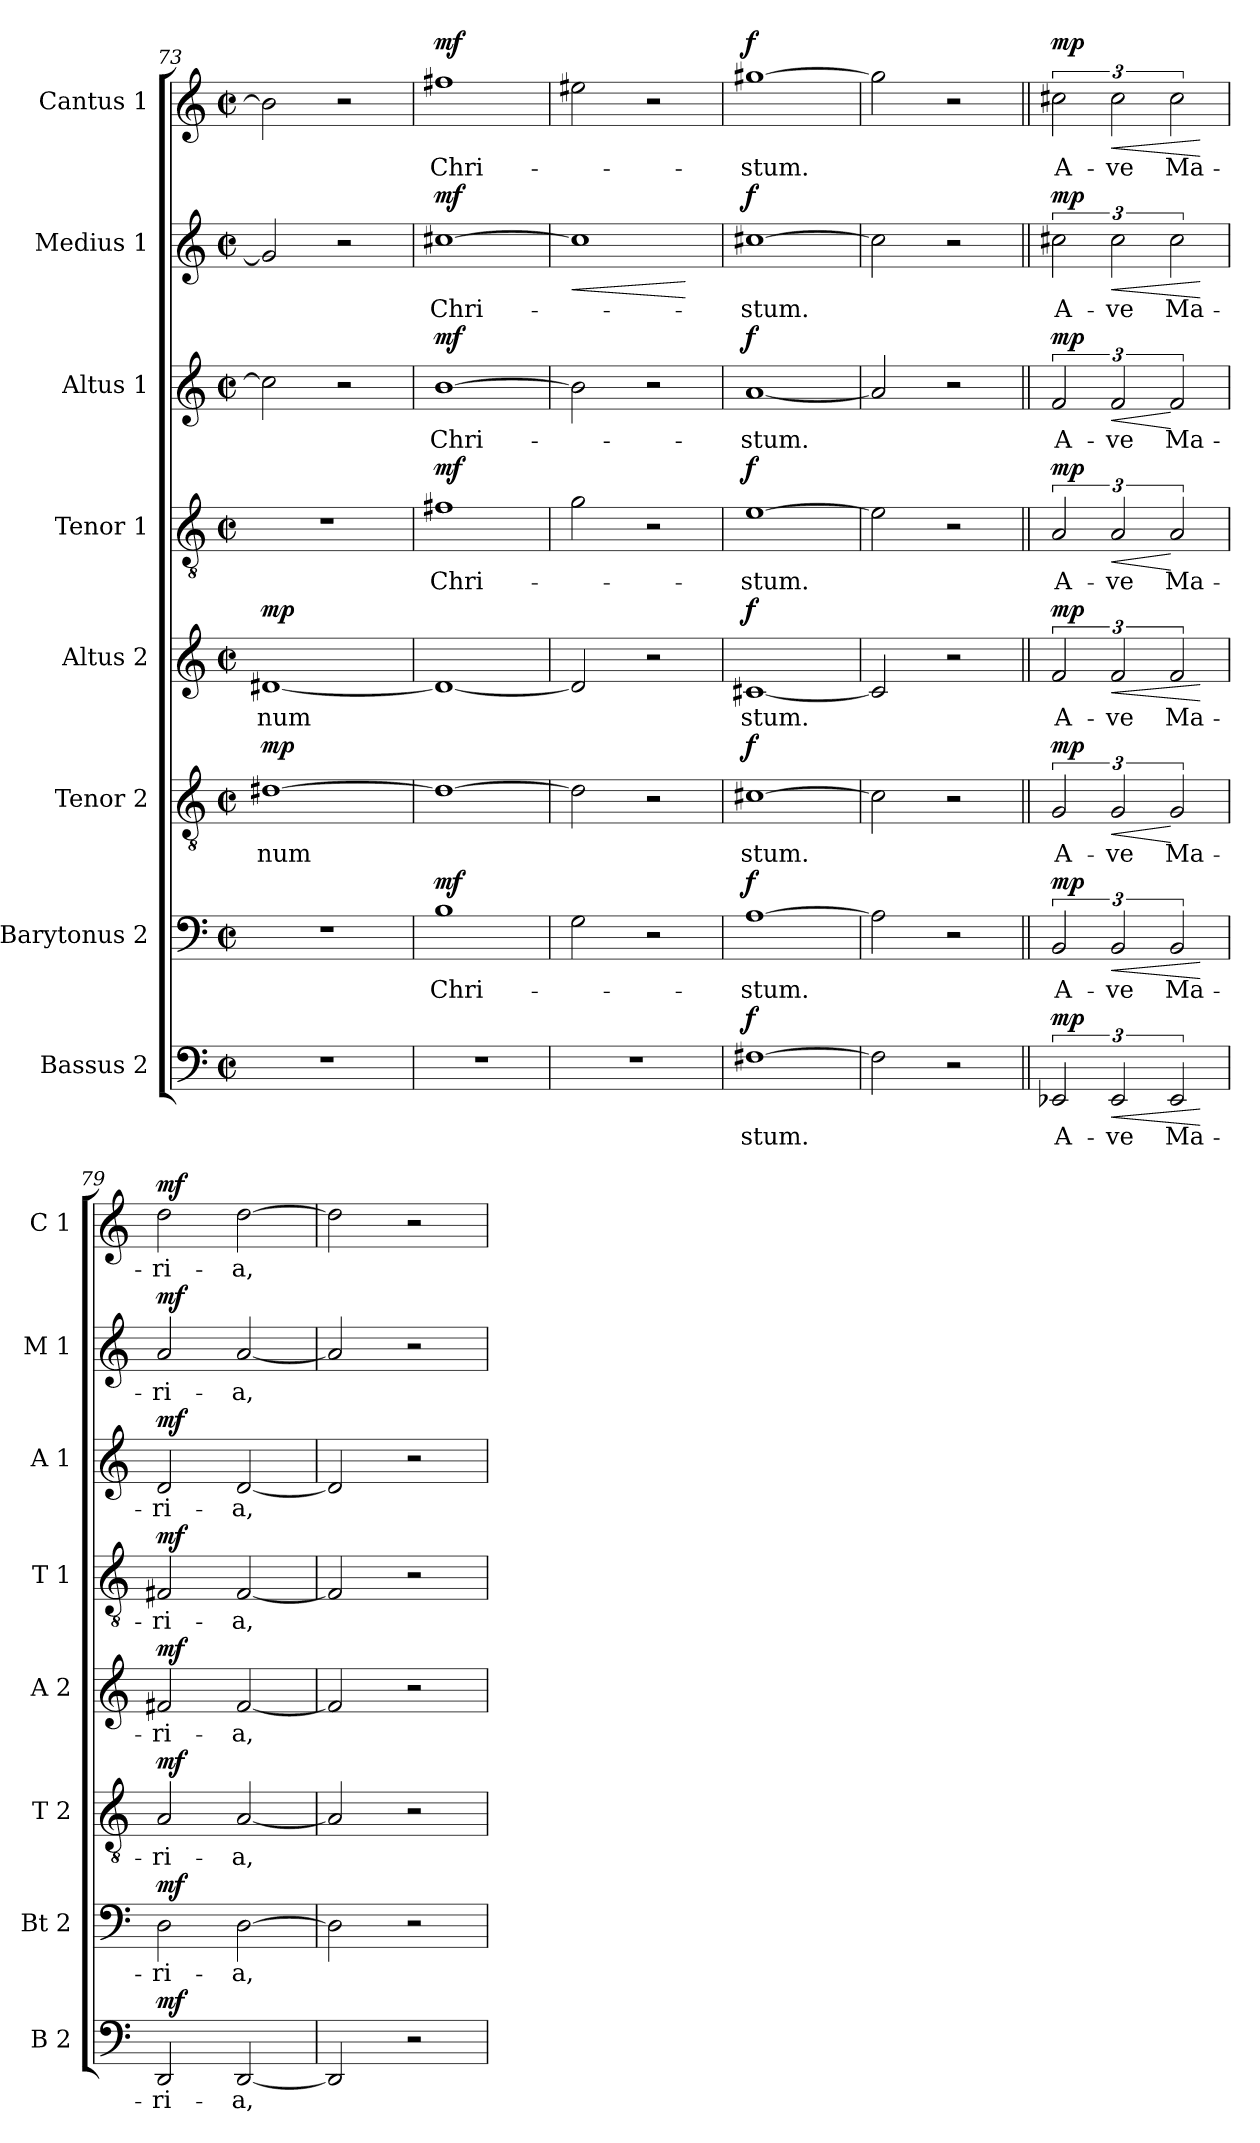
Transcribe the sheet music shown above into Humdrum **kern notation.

**kern	**text	**dynam	**kern	**text	**dynam	**kern	**text	**dynam	**kern	**text	**dynam	**kern	**text	**dynam	**kern	**text	**dynam	**kern	**text	**dynam	**kern	**text	**dynam
*part8	*part8	*part8	*part7	*part7	*part7	*part6	*part6	*part6	*part5	*part5	*part5	*part4	*part4	*part4	*part3	*part3	*part3	*part2	*part2	*part2	*part1	*part1	*part1
*staff8	*staff8	*staff8	*staff7	*staff7	*staff7	*staff6	*staff6	*staff6	*staff5	*staff5	*staff5	*staff4	*staff4	*staff4	*staff3	*staff3	*staff3	*staff2	*staff2	*staff2	*staff1	*staff1	*staff1
*I"Bassus 2	*	*	*I"Barytonus 2	*	*	*I"Tenor 2	*	*	*I"Altus 2	*	*	*I"Tenor 1	*	*	*I"Altus 1	*	*	*I"Medius 1	*	*	*I"Cantus 1	*	*
*I'B 2	*	*	*I'Bt 2	*	*	*I'T 2	*	*	*I'A 2	*	*	*I'T 1	*	*	*I'A 1	*	*	*I'M 1	*	*	*I'C 1	*	*
*clefF4	*	*	*clefF4	*	*	*clefGv2	*	*	*clefG2	*	*	*clefGv2	*	*	*clefG2	*	*	*clefG2	*	*	*clefG2	*	*
*k[]	*	*	*k[]	*	*	*k[]	*	*	*k[]	*	*	*k[]	*	*	*k[]	*	*	*k[]	*	*	*k[]	*	*
*C:	*	*	*C:	*	*	*C:	*	*	*C:	*	*	*C:	*	*	*C:	*	*	*C:	*	*	*C:	*	*
*M2/2	*	*	*M2/2	*	*	*M2/2	*	*	*M2/2	*	*	*M2/2	*	*	*M2/2	*	*	*M2/2	*	*	*M2/2	*	*
*met(c|)	*	*	*met(c|)	*	*	*met(c|)	*	*	*met(c|)	*	*	*met(c|)	*	*	*met(c|)	*	*	*met(c|)	*	*	*met(c|)	*	*
=73	=73	=73	=73	=73	=73	=73	=73	=73	=73	=73	=73	=73	=73	=73	=73	=73	=73	=73	=73	=73	=73	=73	=73
!	!	!	!	!	!	!	!LO:LY:b	!LO:DY:a	!	!LO:LY:b	!LO:DY:a	!	!	!	!	!	!	!	!	!	!	!	!
1r	.	.	1r	.	.	[1d#X	num	mp	[1d#X	num	mp	1r	.	.	2cc\]	.	.	2g#/]	.	.	2b\]	.	.
.	.	.	.	.	.	.	.	.	.	.	.	.	.	.	2r	.	.	2r	.	.	2r	.	.
=74	=74	=74	=74	=74	=74	=74	=74	=74	=74	=74	=74	=74	=74	=74	=74	=74	=74	=74	=74	=74	=74	=74	=74
!	!	!	!	!LO:LY:b	!LO:DY:a	!	!	!	!	!	!	!	!LO:LY:b	!LO:DY:a	!	!LO:LY:b	!LO:DY:a	!	!LO:LY:b	!LO:DY:a	!	!LO:LY:b	!LO:DY:a
1r	.	.	1B	Chri-	mf	1d#_	.	.	1d#_	.	.	1f#X	Chri-	mf	[1b	-Chri-	mf	[1cc#X	-Chri-	mf	1ff#X	-Chri-	mf
=75	=75	=75	=75	=75	=75	=75	=75	=75	=75	=75	=75	=75	=75	=75	=75	=75	=75	=75	=75	=75	=75	=75	=75
!	!	!	!	!	!	!	!	!	!	!	!	!	!	!	!	!	!	!	!	!LO:HP:b	!	!	!
1r	.	.	2G\	.	.	2d#\]	.	.	2d#/]	.	.	2g\	.	.	2b\]	.	.	1cc#]	.	<	2ee#X\	.	.
.	.	.	2r	.	.	2r	.	.	2r	.	.	2r	.	.	2r	.	.	.	.	.	2r	.	.
.	.	.	.	.	.	.	.	.	.	.	.	.	.	.	.	.	.	.	.	[	.	.	.
!!LO:PB:g=z
=76	=76	=76	=76	=76	=76	=76	=76	=76	=76	=76	=76	=76	=76	=76	=76	=76	=76	=76	=76	=76	=76	=76	=76
!	!LO:LY:b	!LO:DY:a	!	!LO:LY:b	!LO:DY:a	!	!LO:LY:b	!LO:DY:a	!	!LO:LY:b	!LO:DY:a	!	!LO:LY:b	!LO:DY:a	!	!LO:LY:b	!LO:DY:a	!	!LO:LY:b	!LO:DY:a	!	!LO:LY:b	!LO:DY:a
[1F#X	stum.	f	[1A	-stum.	f	[1c#X	stum.	f	[1c#X	stum.	f	[1e	-stum.	f	[1a	-stum.	f	[1cc#X	-stum.	f	[1gg#X	-stum.	f
=77	=77	=77	=77	=77	=77	=77	=77	=77	=77	=77	=77	=77	=77	=77	=77	=77	=77	=77	=77	=77	=77	=77	=77
2F#\]	.	.	2A\]	.	.	2c#\]	.	.	2c#/]	.	.	2e\]	.	.	2a/]	.	.	2cc#\]	.	.	2gg#\]	.	.
2r	.	.	2r	.	.	2r	.	.	2r	.	.	2r	.	.	2r	.	.	2r	.	.	2r	.	.
=78||	=78||	=78||	=78||	=78||	=78||	=78||	=78||	=78||	=78||	=78||	=78||	=78||	=78||	=78||	=78||	=78||	=78||	=78||	=78||	=78||	=78||	=78||	=78||
!!LO:REH:place=s1:a:B:fs=10.5:t=F
!	!LO:LY:b	!LO:DY:a	!	!LO:LY:b	!LO:DY:a	!	!LO:LY:b	!LO:DY:a	!	!LO:LY:b	!LO:DY:a	!	!LO:LY:b	!LO:DY:a	!	!LO:LY:b	!LO:DY:a	!	!LO:LY:b	!LO:DY:a	!	!LO:LY:b	!LO:DY:a
3EE-X/	A-	mp	3BB/	A-	mp	3G/	A-	mp	3f/	A-	mp	3A/	A-	mp	3f/	A-	mp	3cc#X\	A-	mp	3cc#X\	A-	mp
!	!LO:LY:b	!LO:HP:b	!	!LO:LY:b	!LO:HP:b	!	!LO:LY:b	!LO:HP:b	!	!LO:LY:b	!LO:HP:b	!	!LO:LY:b	!LO:HP:b	!	!LO:LY:b	!LO:HP:b	!	!LO:LY:b	!LO:HP:b	!	!LO:LY:b	!LO:HP:b
3EE-/	-ve	<	3BB/	-ve	<	3G/	-ve	<	3f/	-ve	<	3A/	-ve	<	3f/	-ve	<	3cc#\	-ve	<	3cc#\	-ve	<
!	!LO:LY:b	!	!	!LO:LY:b	!	!	!LO:LY:b	!	!	!LO:LY:b	!	!	!LO:LY:b	!	!	!LO:LY:b	!	!	!LO:LY:b	!	!	!LO:LY:b	!
3EE-/	Ma-	.	3BB/	Ma-	.	3G/	Ma-	[	3f/	Ma-	.	3A/	Ma-	[	3f/	Ma-	[	3cc#\	Ma-	.	3cc#\	Ma-	.
.	.	[	.	.	[	.	.	.	.	.	[	.	.	.	.	.	.	.	.	[	.	.	[
=79	=79	=79	=79	=79	=79	=79	=79	=79	=79	=79	=79	=79	=79	=79	=79	=79	=79	=79	=79	=79	=79	=79	=79
!	!LO:LY:b	!LO:DY:a	!	!LO:LY:b	!LO:DY:a	!	!LO:LY:b	!LO:DY:a	!	!LO:LY:b	!LO:DY:a	!	!LO:LY:b	!LO:DY:a	!	!LO:LY:b	!LO:DY:a	!	!LO:LY:b	!LO:DY:a	!	!LO:LY:b	!LO:DY:a
2DD/	-ri-	mf	2D\	-ri-	mf	2A/	-ri-	mf	2f#X/	-ri-	mf	2F#X/	-ri-	mf	2d/	-ri-	mf	2a/	-ri-	mf	2dd\	-ri-	mf
!	!LO:LY:b	!	!	!LO:LY:b	!	!	!LO:LY:b	!	!	!LO:LY:b	!	!	!LO:LY:b	!	!	!LO:LY:b	!	!	!LO:LY:b	!	!	!LO:LY:b	!
[2DD/	-a,	.	[2D\	-a,	.	[2A/	-a,	.	[2f#/	-a,	.	[2F#/	-a,	.	[2d/	-a,	.	[2a/	-a,	.	[2dd\	-a,	.
=80	=80	=80	=80	=80	=80	=80	=80	=80	=80	=80	=80	=80	=80	=80	=80	=80	=80	=80	=80	=80	=80	=80	=80
2DD/]	.	.	2D\]	.	.	2A/]	.	.	2f#/]	.	.	2F#/]	.	.	2d/]	.	.	2a/]	.	.	2dd\]	.	.
2r	.	.	2r	.	.	2r	.	.	2r	.	.	2r	.	.	2r	.	.	2r	.	.	2r	.	.
=	=	=	=	=	=	=	=	=	=	=	=	=	=	=	=	=	=	=	=	=	=	=	=
*-	*-	*-	*-	*-	*-	*-	*-	*-	*-	*-	*-	*-	*-	*-	*-	*-	*-	*-	*-	*-	*-	*-	*-
